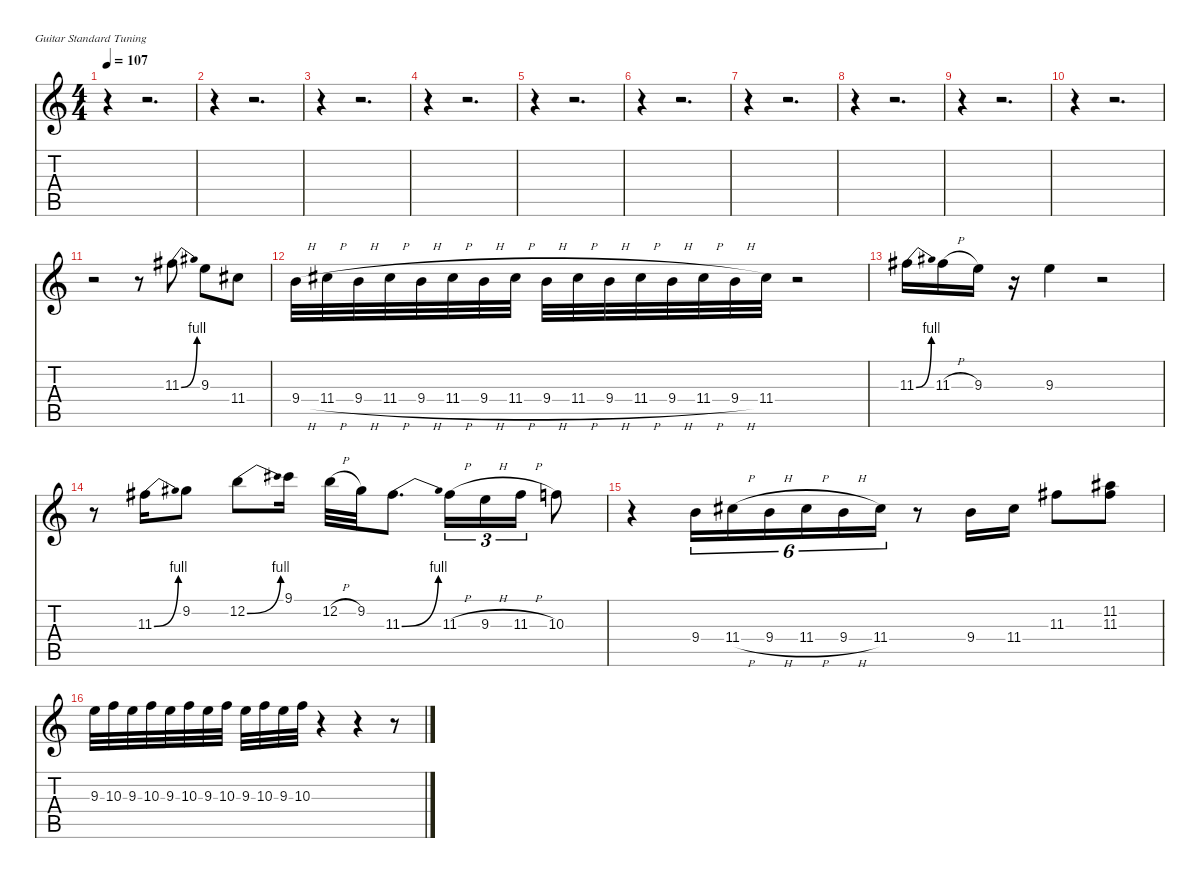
\defaultSystemsLayout 4
\hideDynamics
\bracketExtendMode nobrackets
\singleTrackTrackNamePolicy hidden
\multiTrackTrackNamePolicy hidden
\firstSystemTrackNameMode fullname
\firstSystemTrackNameOrientation horizontal
\otherSystemsTrackNameOrientation horizontal
\track ("Larry" "dist.guit.") {instrument distortionguitar}
\staff {score tabs}
\tuning (E4 B3 G3 D3 A2 E2)
\ts (4 4)
\tempo 107
\clef g2
\ks c
r.4{dy f beam Down} r.2{d beam Down} |
r.4{beam Down} r.2{d beam Down} |
r.4{beam Down} r.2{d beam Down} |
r.4{beam Down} r.2{d beam Down} |
r.4{beam Down} r.2{d beam Down} |
r.4{beam Down} r.2{d beam Down} |
r.4{beam Down} r.2{d beam Down} |
r.4{beam Down} r.2{d beam Down} |
r.4{beam Down} r.2{d beam Down} |
r.4{beam Down} r.2{d beam Down} |
r.2{beam Down} r.8{beam Down} 11.3{be (bend 0 0 30 4) acc #}.8{beam Down} 9.3.8{beam Down} 11.4{acc #}.8{beam Down} |
9.4{h}.32{beam Down} 11.4{h acc #}.32{beam Down} 9.4{h}.32{beam Down} 11.4{h acc #}.32{beam Down} 9.4{h}.32{beam Down} 11.4{h acc #}.32{beam Down} 9.4{h}.32{beam Down} 11.4{h acc #}.32{beam Down} 9.4{h}.32{beam Down} 11.4{h acc #}.32{beam Down} 9.4{h}.32{beam Down} 11.4{h acc #}.32{beam Down} 9.4{h}.32{beam Down} 11.4{h acc #}.32{beam Down} 9.4{h}.32{beam Down} 11.4{acc #}.32{beam Down} r.2{beam Down} |
11.3{be (bend 0 0 30 4) acc #}.16{beam Down} 11.3{h acc #}.16{beam Down} 9.3.16{beam Down} r.16{beam Down} 9.3.4{beam Down} r.2{beam Down} |
r.8{beam Down} 11.3{be (bend 0 0 30 4) acc #}.16{beam Down} 9.2{acc #}.8{beam Down} 12.2{be (bend 0 0 30 4)}.8{beam Down} 9.1{acc #}.16{beam Down} 12.2{h}.32{beam Down} 9.2{acc #}.32{beam Down} 11.3{be (bend 0 0 30 4) acc #}.8{d beam Down} 11.3{h acc #}.16{tu (3 2) beam Down} 9.3{h}.16{tu (3 2) beam Down} 11.3{h acc #}.16{tu (3 2) beam Down} 10.3.8{beam Down} |
r.4{beam Down} 9.4.16{tu (6 4) beam Down} 11.4{h acc #}.16{tu (6 4) beam Down} 9.4{h}.16{tu (6 4) beam Down} 11.4{h acc #}.16{tu (6 4) beam Down} 9.4{h}.16{tu (6 4) beam Down} 11.4{acc #}.16{tu (6 4) beam Down} r.8{beam Down} 9.4.16{beam Down} 11.4{acc #}.16{beam Down} 11.3{acc #}.8{beam Down} (11.2{acc #} 11.3{acc #}).8{beam Down} |
9.3.32{beam Down} 10.3.32{beam Down} 9.3.32{beam Down} 10.3.32{beam Down} 9.3.32{beam Down} 10.3.32{beam Down} 9.3.32{beam Down} 10.3.32{beam Down} 9.3.32{beam Down} 10.3.32{beam Down} 9.3.32{beam Down} 10.3.32{beam Down} r.4{beam Down} r.4{beam Down} r.8{beam Down}
